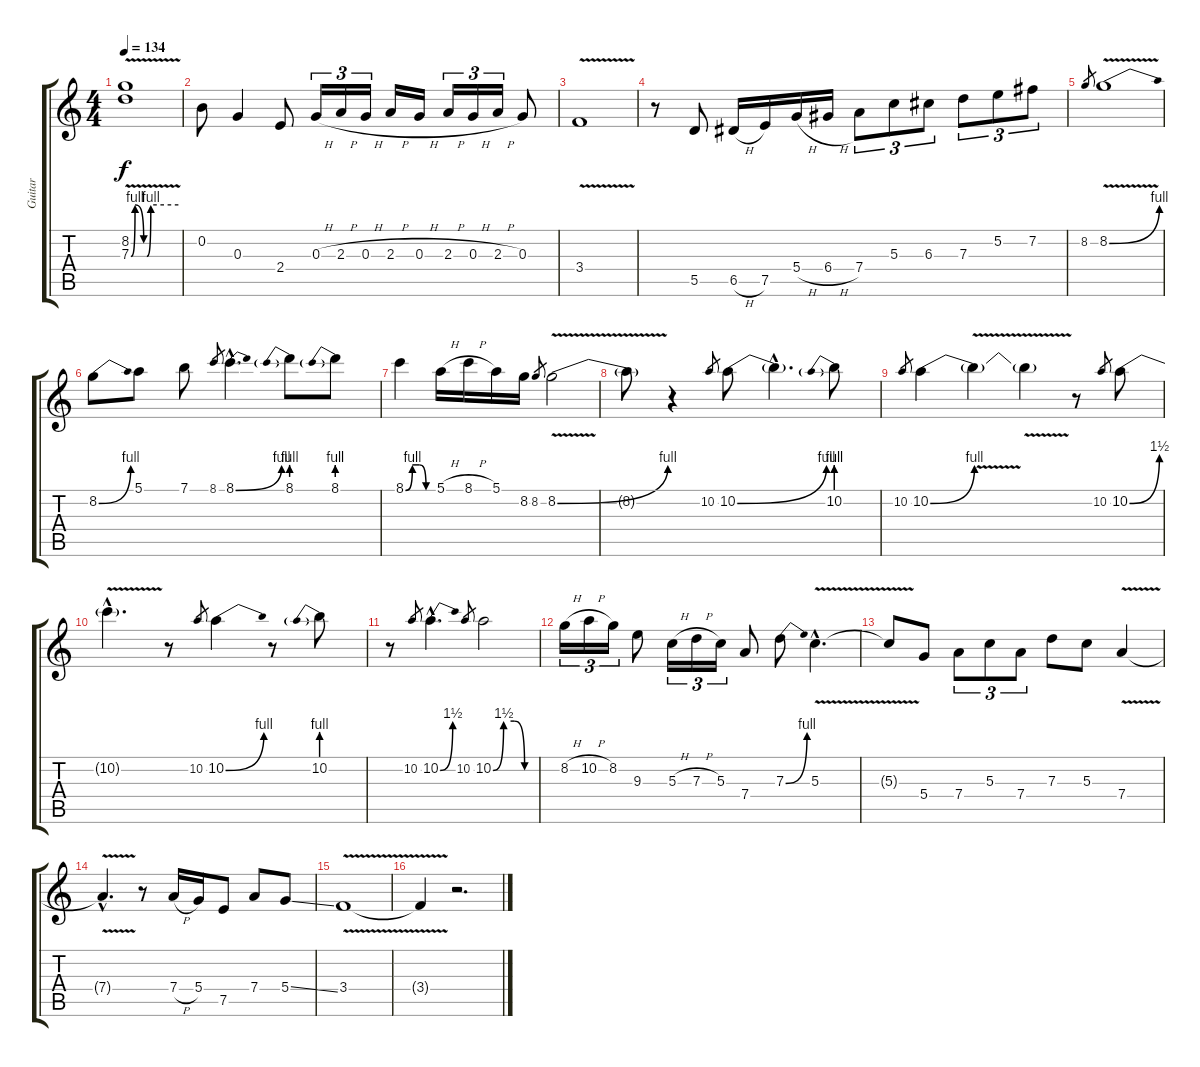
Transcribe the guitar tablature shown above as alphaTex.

\track ("Guitar " "Guitar ") {instrument distortionguitar}
\staff {score tabs}
\tuning (E4 B3 G3 D3 A2 E2) {hide}
\ts (4 4)
\tempo 134
\clef g2
\ks c
(8.2{v} 7.3{be (custom 0 0 5 4 16 0 20 0 25 4 60 4) v}).1{dy f volume 16 balance 7} |
0.2.8 0.3.4 2.4.8 0.3{h}.16{tu (3 2)} 2.3{h}.16{tu (3 2)} 0.3{h}.16{tu (3 2)} 2.3{h}.16 0.3{h}.16 2.3{h}.16{tu (3 2)} 0.3{h}.16{tu (3 2)} 2.3{h}.16{tu (3 2)} 0.3.8 |
3.4{v}.1 |
r.8 5.5.8 6.5{h}.16 7.5.16 5.4{h}.16 6.4{h}.16 7.4.8{tu (3 2)} 5.3.8{tu (3 2)} 6.3.8{tu (3 2)} 7.3.8{tu (3 2)} 5.2.8{tu (3 2)} 7.2.8{tu (3 2)} |
8.2.8{gr} 8.2{be (bend 0 0 60 4) v}.1 |
8.2{be (bend 0 0 60 4)}.8 5.1.8 7.1.8 8.1.8{gr} 8.1{be (bend 0 0 60 4) hac}.4{d} 8.1{be (prebend 0 4 60 4)}.8 8.1{be (prebend 0 4 60 4)}.8 |
8.1{be (custom 0 0 15 4 30 4 45 0 60 0)}.4 5.1{h}.16 8.1{h}.16 5.1.16 8.2.16 8.2.8{gr} 8.2{be (bend 0 0 60 4) v}.2 |
8.2{t}.8 r.4 10.2.8{gr} 10.2{be (bend 0 0 60 4)}.8 10.2{hac t}.4{d} 10.2{be (prebend 0 4 60 4)}.8 |
10.2.8{gr} 10.2{be (bend 0 0 60 4)}.4 10.2{v t}.4 10.2{t}.4 r.8 10.2.8{gr} 10.2{be (bend 0 0 60 6)}.8 |
10.2{v hac t}.4{d} r.8 10.2.8{gr} 10.2{be (bend 0 0 60 4)}.4 r.8 10.2{be (prebend 0 4 60 4)}.8 |
r.8 10.2.8{gr} 10.2{be (bend 0 0 60 6) hac}.4{d} 10.2.8{gr} 10.2{be (custom 0 0 15 6 30 6 45 0 60 0)}.2 |
8.2{h}.16{tu (3 2)} 10.2{h}.16{tu (3 2)} 8.2.16{tu (3 2)} 9.3.8 5.3{h}.16{tu (3 2)} 7.3{h}.16{tu (3 2)} 5.3.16{tu (3 2)} 7.4.8 7.3{be (bend 0 0 60 4)}.8 5.3{v hac}.4{d} |
5.3{t}.8 5.4.8 7.4.8{tu (3 2)} 5.3.8{tu (3 2)} 7.4.8{tu (3 2)} 7.3.8 5.3.8 7.4{v}.4 |
7.4{v hac t}.4{d} r.8 7.4{h}.16 5.4.16 7.5.8 7.4.8 5.4{ss}.8 |
3.4{v}.1 |
3.4{t}.4 r.2{d}
